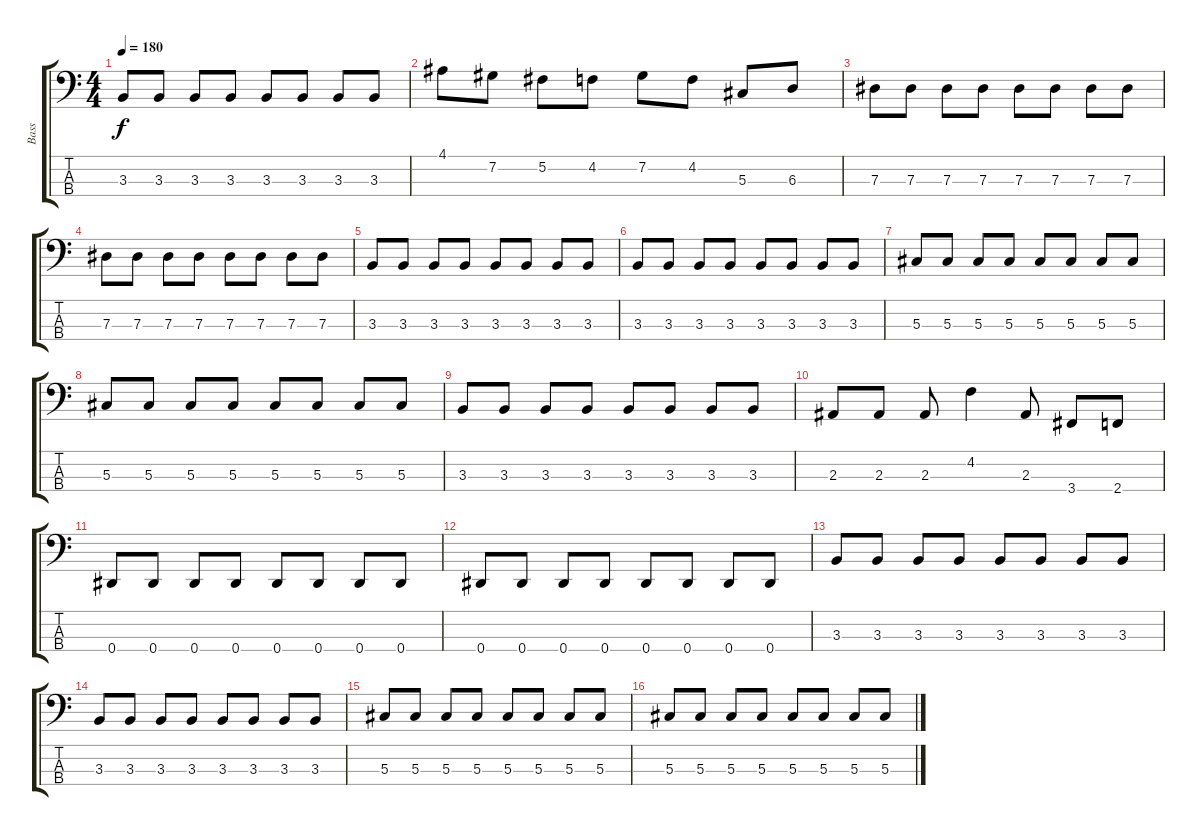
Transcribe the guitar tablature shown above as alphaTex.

\track ("Bass" "Bass") {instrument electricbasspick}
\staff {score tabs}
\tuning (Gb2 Db2 Ab1 Eb1) {hide}
\ts (4 4)
\tempo 180
\clef f4
\ks c
3.3.8{dy f} 3.3.8 3.3.8 3.3.8 3.3.8 3.3.8 3.3.8 3.3.8 |
4.1.8 7.2.8 5.2.8 4.2.8 7.2.8 4.2.8 5.3.8 6.3.8 |
7.3.8 7.3.8 7.3.8 7.3.8 7.3.8 7.3.8 7.3.8 7.3.8 |
7.3.8 7.3.8 7.3.8 7.3.8 7.3.8 7.3.8 7.3.8 7.3.8 |
3.3.8 3.3.8 3.3.8 3.3.8 3.3.8 3.3.8 3.3.8 3.3.8 |
3.3.8 3.3.8 3.3.8 3.3.8 3.3.8 3.3.8 3.3.8 3.3.8 |
5.3.8 5.3.8 5.3.8 5.3.8 5.3.8 5.3.8 5.3.8 5.3.8 |
5.3.8 5.3.8 5.3.8 5.3.8 5.3.8 5.3.8 5.3.8 5.3.8 |
3.3.8 3.3.8 3.3.8 3.3.8 3.3.8 3.3.8 3.3.8 3.3.8 |
2.3.8 2.3.8 2.3.8 4.2.4 2.3.8 3.4.8 2.4.8 |
0.4.8 0.4.8 0.4.8 0.4.8 0.4.8 0.4.8 0.4.8 0.4.8 |
0.4.8 0.4.8 0.4.8 0.4.8 0.4.8 0.4.8 0.4.8 0.4.8 |
3.3.8 3.3.8 3.3.8 3.3.8 3.3.8 3.3.8 3.3.8 3.3.8 |
3.3.8 3.3.8 3.3.8 3.3.8 3.3.8 3.3.8 3.3.8 3.3.8 |
5.3.8 5.3.8 5.3.8 5.3.8 5.3.8 5.3.8 5.3.8 5.3.8 |
5.3.8 5.3.8 5.3.8 5.3.8 5.3.8 5.3.8 5.3.8 5.3.8
